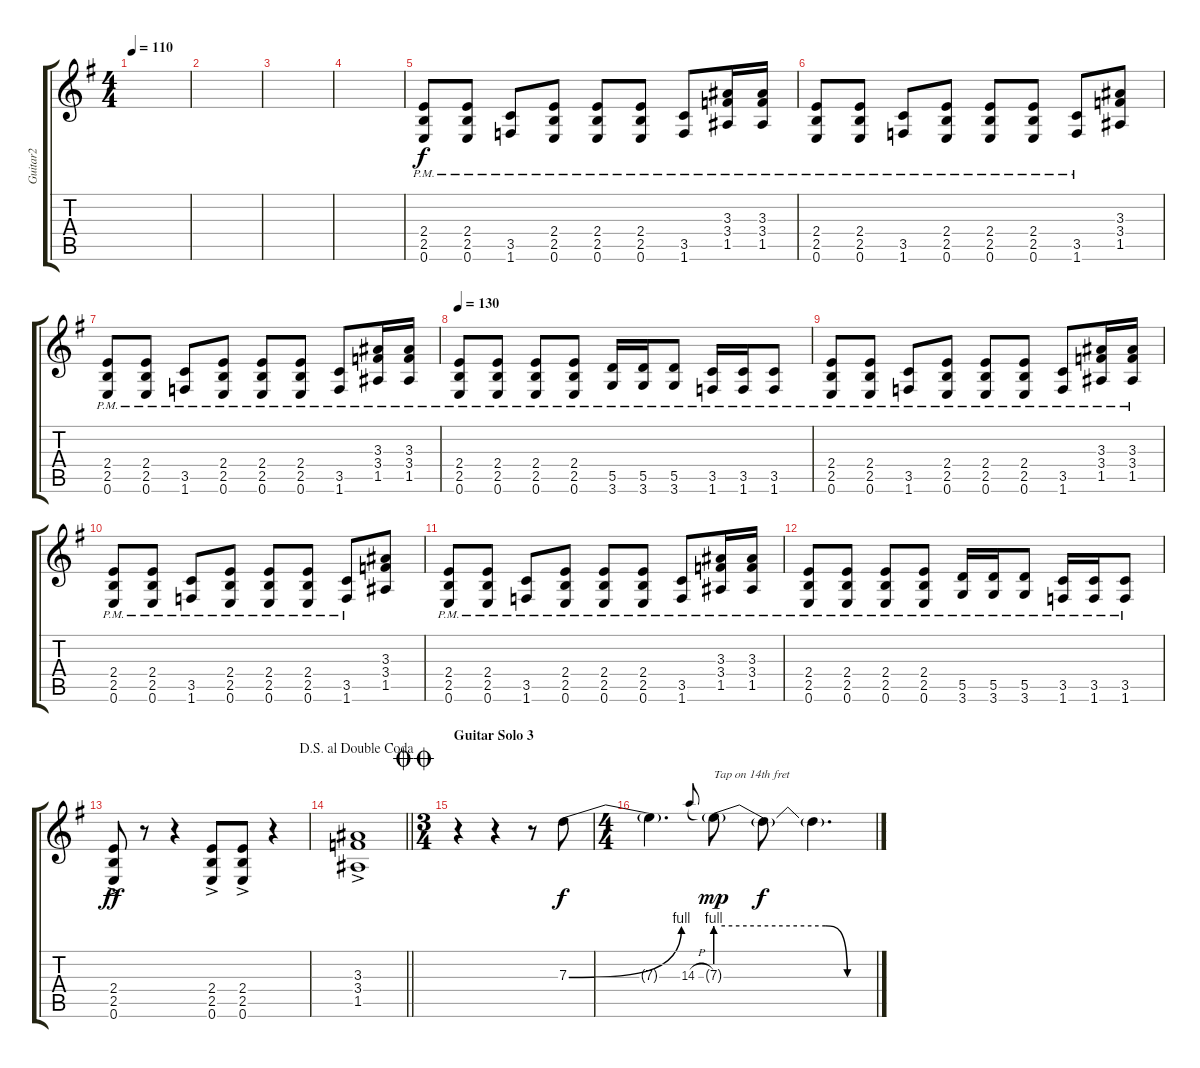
\track ("Guitar2" "Guitar2") {instrument distortionguitar}
\staff {score tabs}
\tuning (E4 B3 G3 D3 A2 E2) {hide}
\ts (4 4)
\tempo 110
\clef g2
\ks eminor
|
|
|
|
(2.4{pm} 2.5{pm} 0.6{pm}).8 (2.4{pm} 2.5{pm} 0.6{pm}).8 (3.5{pm} 1.6{pm}).8 (2.4{pm} 2.5{pm} 0.6{pm}).8 (2.4{pm} 2.5{pm} 0.6{pm}).8 (2.4{pm} 2.5{pm} 0.6{pm}).8 (3.5{pm} 1.6{pm}).8 (3.3{pm} 3.4{pm} 1.5{pm}).16 (3.3{pm} 3.4{pm} 1.5{pm}).16 |
(2.4{pm} 2.5{pm} 0.6{pm}).8 (2.4{pm} 2.5{pm} 0.6{pm}).8 (3.5{pm} 1.6{pm}).8 (2.4{pm} 2.5{pm} 0.6{pm}).8 (2.4{pm} 2.5{pm} 0.6{pm}).8 (2.4{pm} 2.5{pm} 0.6{pm}).8 (3.5{pm} 1.6{pm}).8 (3.3 3.4 1.5).8 |
(2.4{pm} 2.5{pm} 0.6{pm}).8 (2.4{pm} 2.5{pm} 0.6{pm}).8 (3.5{pm} 1.6{pm}).8 (2.4{pm} 2.5{pm} 0.6{pm}).8 (2.4{pm} 2.5{pm} 0.6{pm}).8 (2.4{pm} 2.5{pm} 0.6{pm}).8 (3.5{pm} 1.6{pm}).8 (3.3{pm} 3.4{pm} 1.5{pm}).16 (3.3{pm} 3.4{pm} 1.5{pm}).16 |
\tempo 130
(2.4{pm} 2.5{pm} 0.6{pm}).8 (2.4{pm} 2.5{pm} 0.6{pm}).8 (2.4{pm} 2.5{pm} 0.6{pm}).8 (2.4{pm} 2.5{pm} 0.6{pm}).8 (5.5{pm} 3.6{pm}).16 (5.5{pm} 3.6{pm}).16 (5.5{pm} 3.6{pm}).8 (3.5{pm} 1.6{pm}).16 (3.5{pm} 1.6{pm}).16 (3.5{pm} 1.6{pm}).8 |
(2.4{pm} 2.5{pm} 0.6{pm}).8 (2.4{pm} 2.5{pm} 0.6{pm}).8 (3.5{pm} 1.6{pm}).8 (2.4{pm} 2.5{pm} 0.6{pm}).8 (2.4{pm} 2.5{pm} 0.6{pm}).8 (2.4{pm} 2.5{pm} 0.6{pm}).8 (3.5{pm} 1.6{pm}).8 (3.3{pm} 3.4{pm} 1.5{pm}).16 (3.3{pm} 3.4{pm} 1.5{pm}).16 |
(2.4{pm} 2.5{pm} 0.6{pm}).8 (2.4{pm} 2.5{pm} 0.6{pm}).8 (3.5{pm} 1.6{pm}).8 (2.4{pm} 2.5{pm} 0.6{pm}).8 (2.4{pm} 2.5{pm} 0.6{pm}).8 (2.4{pm} 2.5{pm} 0.6{pm}).8 (3.5{pm} 1.6{pm}).8 (3.3 3.4 1.5).8 |
(2.4{pm} 2.5{pm} 0.6{pm}).8 (2.4{pm} 2.5{pm} 0.6{pm}).8 (3.5{pm} 1.6{pm}).8 (2.4{pm} 2.5{pm} 0.6{pm}).8 (2.4{pm} 2.5{pm} 0.6{pm}).8 (2.4{pm} 2.5{pm} 0.6{pm}).8 (3.5{pm} 1.6{pm}).8 (3.3{pm} 3.4{pm} 1.5{pm}).16 (3.3{pm} 3.4{pm} 1.5{pm}).16 |
(2.4{pm} 2.5{pm} 0.6{pm}).8 (2.4{pm} 2.5{pm} 0.6{pm}).8 (2.4{pm} 2.5{pm} 0.6{pm}).8 (2.4{pm} 2.5{pm} 0.6{pm}).8 (5.5{pm} 3.6{pm}).16 (5.5{pm} 3.6{pm}).16 (5.5{pm} 3.6{pm}).8 (3.5{pm} 1.6{pm}).16 (3.5{pm} 1.6{pm}).16 (3.5{pm} 1.6{pm}).8 |
(2.4{ac} 2.5{ac} 0.6{ac}).8{dy ff} r.8 r.4 (2.4{ac} 2.5{ac} 0.6{ac}).8 (2.4{ac} 2.5{ac} 0.6{ac}).8 r.4 |
\jump dalsegnoaldoublecoda
\barLineRight lightlight
(3.3{ac} 3.4{ac} 1.5{ac}).1 |
\ts (3 4)
\section ("" "Guitar Solo 3")
\jump doublecoda
r.4{volume 15} r.4 r.8 7.3{be (bend 0 0 60 4)}.8{dy f} |
\ts (4 4)
7.3{t}.4{d} 14.3{h}.8{gr onbeat} 7.3{be (custom 0 4 41 4 49 0 60 0) g}.8{txt "Tap on 14th fret" dy mp} 7.3{t}.8{dy f} 7.3{t}.4{d}
